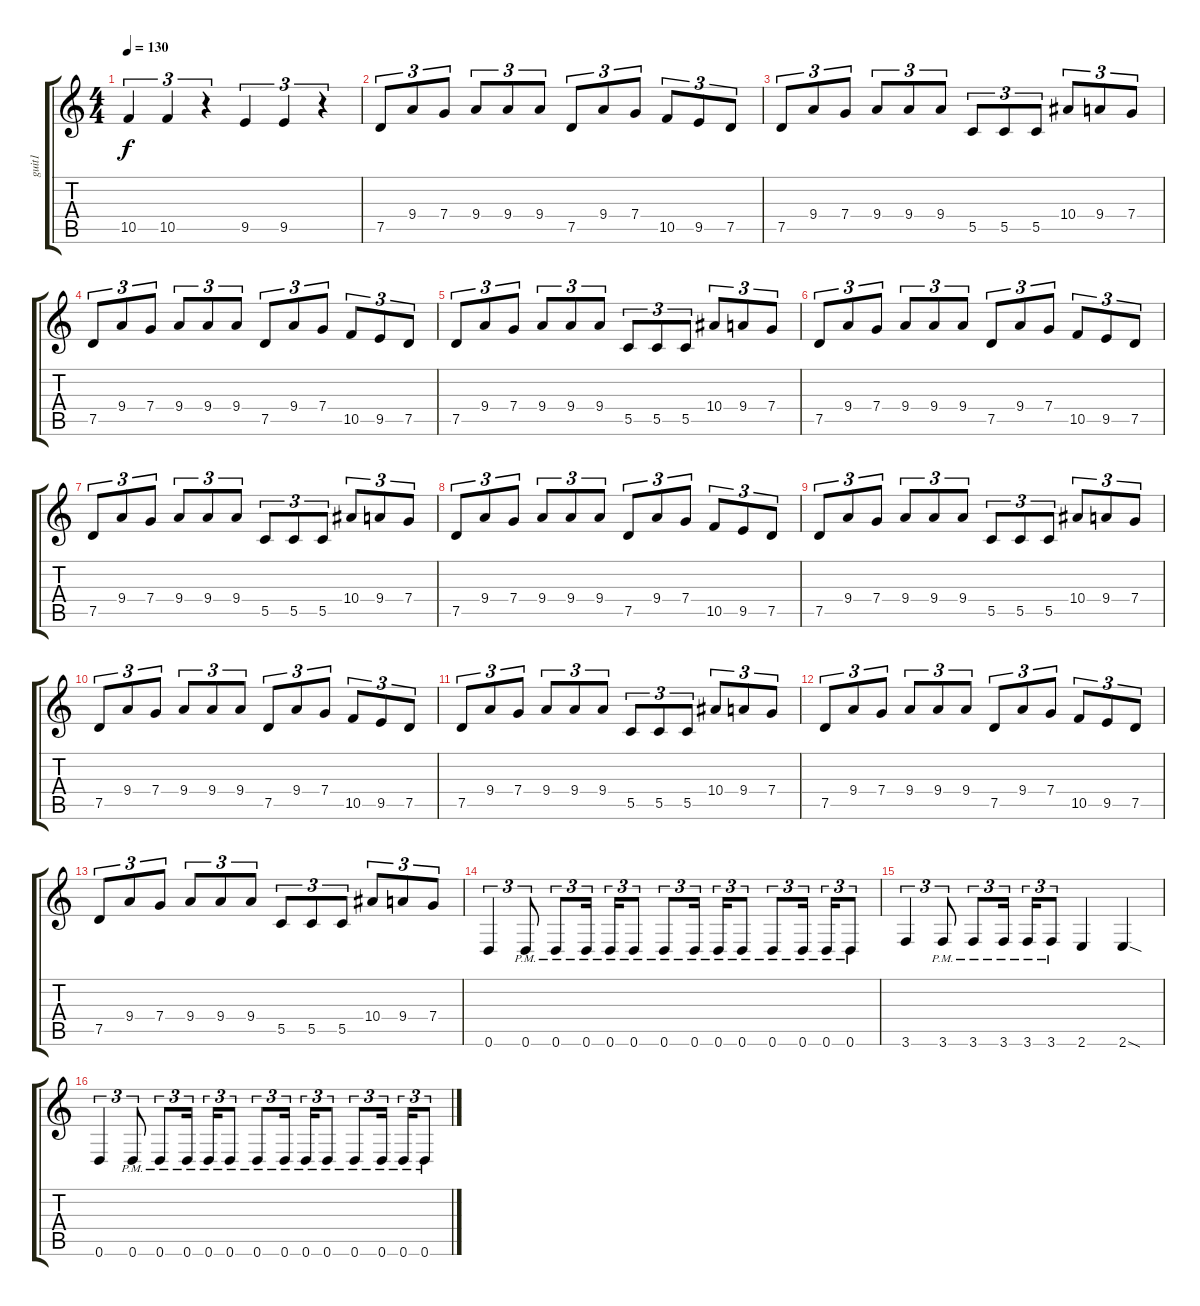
\track ("guit1" "guit1") {instrument distortionguitar}
\staff {score tabs}
\tuning (D4 A3 F3 C3 G2 D2) {hide}
\ts (4 4)
\tempo 130
\clef g2
\ks c
10.5.4{tu (3 2) dy f} 10.5.4{tu (3 2)} r.4{tu (3 2)} 9.5.4{tu (3 2)} 9.5.4{tu (3 2)} r.4{tu (3 2)} |
7.5.8{tu (3 2)} 9.4.8{tu (3 2)} 7.4.8{tu (3 2)} 9.4.8{tu (3 2)} 9.4.8{tu (3 2)} 9.4.8{tu (3 2)} 7.5.8{tu (3 2)} 9.4.8{tu (3 2)} 7.4.8{tu (3 2)} 10.5.8{tu (3 2)} 9.5.8{tu (3 2)} 7.5.8{tu (3 2)} |
7.5.8{tu (3 2)} 9.4.8{tu (3 2)} 7.4.8{tu (3 2)} 9.4.8{tu (3 2)} 9.4.8{tu (3 2)} 9.4.8{tu (3 2)} 5.5.8{tu (3 2)} 5.5.8{tu (3 2)} 5.5.8{tu (3 2)} 10.4.8{tu (3 2)} 9.4.8{tu (3 2)} 7.4.8{tu (3 2)} |
7.5.8{tu (3 2)} 9.4.8{tu (3 2)} 7.4.8{tu (3 2)} 9.4.8{tu (3 2)} 9.4.8{tu (3 2)} 9.4.8{tu (3 2)} 7.5.8{tu (3 2)} 9.4.8{tu (3 2)} 7.4.8{tu (3 2)} 10.5.8{tu (3 2)} 9.5.8{tu (3 2)} 7.5.8{tu (3 2)} |
7.5.8{tu (3 2)} 9.4.8{tu (3 2)} 7.4.8{tu (3 2)} 9.4.8{tu (3 2)} 9.4.8{tu (3 2)} 9.4.8{tu (3 2)} 5.5.8{tu (3 2)} 5.5.8{tu (3 2)} 5.5.8{tu (3 2)} 10.4.8{tu (3 2)} 9.4.8{tu (3 2)} 7.4.8{tu (3 2)} |
7.5.8{tu (3 2)} 9.4.8{tu (3 2)} 7.4.8{tu (3 2)} 9.4.8{tu (3 2)} 9.4.8{tu (3 2)} 9.4.8{tu (3 2)} 7.5.8{tu (3 2)} 9.4.8{tu (3 2)} 7.4.8{tu (3 2)} 10.5.8{tu (3 2)} 9.5.8{tu (3 2)} 7.5.8{tu (3 2)} |
7.5.8{tu (3 2)} 9.4.8{tu (3 2)} 7.4.8{tu (3 2)} 9.4.8{tu (3 2)} 9.4.8{tu (3 2)} 9.4.8{tu (3 2)} 5.5.8{tu (3 2)} 5.5.8{tu (3 2)} 5.5.8{tu (3 2)} 10.4.8{tu (3 2)} 9.4.8{tu (3 2)} 7.4.8{tu (3 2)} |
7.5.8{tu (3 2)} 9.4.8{tu (3 2)} 7.4.8{tu (3 2)} 9.4.8{tu (3 2)} 9.4.8{tu (3 2)} 9.4.8{tu (3 2)} 7.5.8{tu (3 2)} 9.4.8{tu (3 2)} 7.4.8{tu (3 2)} 10.5.8{tu (3 2)} 9.5.8{tu (3 2)} 7.5.8{tu (3 2)} |
7.5.8{tu (3 2)} 9.4.8{tu (3 2)} 7.4.8{tu (3 2)} 9.4.8{tu (3 2)} 9.4.8{tu (3 2)} 9.4.8{tu (3 2)} 5.5.8{tu (3 2)} 5.5.8{tu (3 2)} 5.5.8{tu (3 2)} 10.4.8{tu (3 2)} 9.4.8{tu (3 2)} 7.4.8{tu (3 2)} |
7.5.8{tu (3 2)} 9.4.8{tu (3 2)} 7.4.8{tu (3 2)} 9.4.8{tu (3 2)} 9.4.8{tu (3 2)} 9.4.8{tu (3 2)} 7.5.8{tu (3 2)} 9.4.8{tu (3 2)} 7.4.8{tu (3 2)} 10.5.8{tu (3 2)} 9.5.8{tu (3 2)} 7.5.8{tu (3 2)} |
7.5.8{tu (3 2)} 9.4.8{tu (3 2)} 7.4.8{tu (3 2)} 9.4.8{tu (3 2)} 9.4.8{tu (3 2)} 9.4.8{tu (3 2)} 5.5.8{tu (3 2)} 5.5.8{tu (3 2)} 5.5.8{tu (3 2)} 10.4.8{tu (3 2)} 9.4.8{tu (3 2)} 7.4.8{tu (3 2)} |
7.5.8{tu (3 2)} 9.4.8{tu (3 2)} 7.4.8{tu (3 2)} 9.4.8{tu (3 2)} 9.4.8{tu (3 2)} 9.4.8{tu (3 2)} 7.5.8{tu (3 2)} 9.4.8{tu (3 2)} 7.4.8{tu (3 2)} 10.5.8{tu (3 2)} 9.5.8{tu (3 2)} 7.5.8{tu (3 2)} |
7.5.8{tu (3 2)} 9.4.8{tu (3 2)} 7.4.8{tu (3 2)} 9.4.8{tu (3 2)} 9.4.8{tu (3 2)} 9.4.8{tu (3 2)} 5.5.8{tu (3 2)} 5.5.8{tu (3 2)} 5.5.8{tu (3 2)} 10.4.8{tu (3 2)} 9.4.8{tu (3 2)} 7.4.8{tu (3 2)} |
0.6.4{tu (3 2)} 0.6{pm}.8{tu (3 2)} 0.6{pm}.8{tu (3 2)} 0.6{pm}.16{tu (3 2) beam splitsecondary} 0.6{pm}.16{tu (3 2)} 0.6{pm}.8{tu (3 2)} 0.6{pm}.8{tu (3 2)} 0.6{pm}.16{tu (3 2) beam splitsecondary} 0.6{pm}.16{tu (3 2)} 0.6{pm}.8{tu (3 2)} 0.6{pm}.8{tu (3 2)} 0.6{pm}.16{tu (3 2) beam splitsecondary} 0.6{pm}.16{tu (3 2)} 0.6{pm}.8{tu (3 2)} |
3.6.4{tu (3 2)} 3.6{pm}.8{tu (3 2)} 3.6{pm}.8{tu (3 2)} 3.6{pm}.16{tu (3 2) beam splitsecondary} 3.6{pm}.16{tu (3 2)} 3.6{pm}.8{tu (3 2)} 2.6.4 2.6{sod}.4 |
0.6.4{tu (3 2)} 0.6{pm}.8{tu (3 2)} 0.6{pm}.8{tu (3 2)} 0.6{pm}.16{tu (3 2) beam splitsecondary} 0.6{pm}.16{tu (3 2)} 0.6{pm}.8{tu (3 2)} 0.6{pm}.8{tu (3 2)} 0.6{pm}.16{tu (3 2) beam splitsecondary} 0.6{pm}.16{tu (3 2)} 0.6{pm}.8{tu (3 2)} 0.6{pm}.8{tu (3 2)} 0.6{pm}.16{tu (3 2) beam splitsecondary} 0.6{pm}.16{tu (3 2)} 0.6{pm}.8{tu (3 2)}
